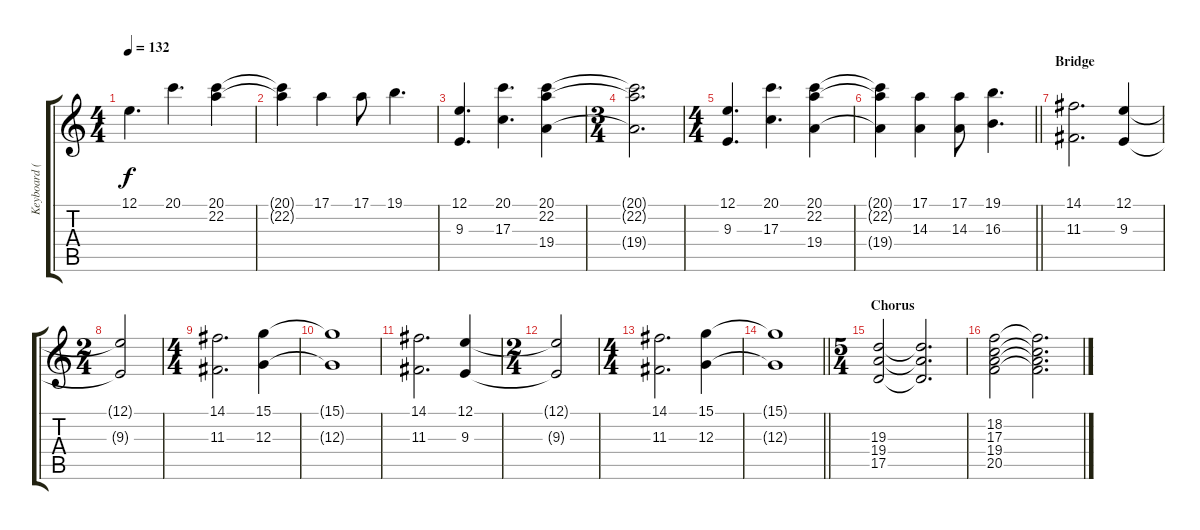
\track ("Keyboard (strings)" "Keyboard (") {instrument stringensemble1}
\staff {score tabs}
\tuning (E4 B3 G3 D3 A2 E2) {hide}
\ts (4 4)
\tempo 132
\clef g2
\ks c
12.1.4{d dy f} 20.1.4{d} (20.1 22.2).4 |
(20.1{t} 22.2{t}).4 17.1.4 17.1.8 19.1.4{d} |
(12.1 9.3).4{d} (20.1 17.3).4{d} (20.1 22.2 19.4).4 |
\ts (3 4)
(20.1{t} 22.2{t} 19.4{t}).2{d} |
\ts (4 4)
(12.1 9.3).4{d} (20.1 17.3).4{d} (20.1 22.2 19.4).4 |
\barLineRight lightlight
(20.1{t} 22.2{t} 19.4{t}).4 (17.1 14.3).4 (17.1 14.3).8 (19.1 16.3).4{d} |
\section ("" "Bridge")
(14.1 11.3).2{d} (12.1 9.3).4 |
\ts (2 4)
(12.1{t} 9.3{t}).2 |
\ts (4 4)
(14.1 11.3).2{d} (15.1 12.3).4 |
(15.1{t} 12.3{t}).1 |
(14.1 11.3).2{d} (12.1 9.3).4 |
\ts (2 4)
(12.1{t} 9.3{t}).2 |
\ts (4 4)
(14.1 11.3).2{d} (15.1 12.3).4 |
\barLineRight lightlight
(15.1{t} 12.3{t}).1 |
\ts (5 4)
\section ("" "Chorus")
(19.3 19.4 17.5).2 (19.3{t} 19.4{t} 17.5{t}).2{d} |
(18.2 17.3 19.4 20.5).2 (18.2{t} 17.3{t} 19.4{t} 20.5{t}).2{d}
